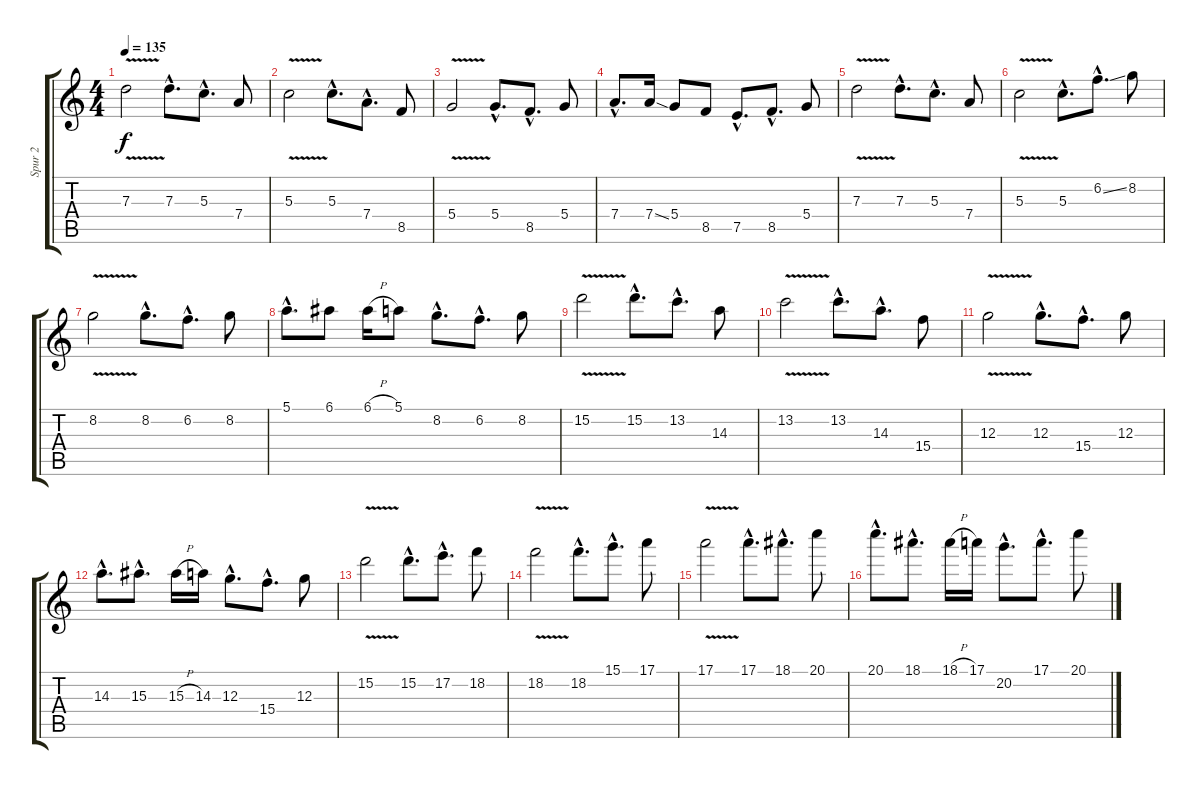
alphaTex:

\track ("Spur 2" "Spur 2") {instrument distortionguitar}
\staff {score tabs}
\tuning (E4 B3 G3 D3 A2 E2) {hide}
\ts (4 4)
\tempo 135
\clef g2
\ks c
7.3{v}.2{dy f} 7.3{hac}.8{d} 5.3{hac}.8{d} 7.4.8 |
5.3{v}.2 5.3{hac}.8{d} 7.4{hac}.8{d} 8.5.8 |
5.4{v}.2 5.4{hac}.8{d} 8.5{hac}.8{d} 5.4.8 |
7.4{hac}.8{d} 7.4{ss}.16 5.4.8 8.5.8 7.5{hac}.8{d} 8.5{hac}.8{d} 5.4.8 |
7.3{v}.2 7.3{hac}.8{d} 5.3{hac}.8{d} 7.4.8 |
5.3{v}.2 5.3{hac}.8{d} 6.2{ss hac}.8{d} 8.2.8 |
8.2{v}.2 8.2{hac}.8{d} 6.2{hac}.8{d} 8.2.8 |
5.1{hac}.8{d} 6.1.8 6.1{h}.16 5.1.8 8.2{hac}.8{d} 6.2{hac}.8{d} 8.2.8 |
15.2{v}.2 15.2{hac}.8{d} 13.2{hac}.8{d} 14.3.8 |
13.2{v}.2 13.2{hac}.8{d} 14.3{hac}.8{d} 15.4.8 |
12.3{v}.2 12.3{hac}.8{d} 15.4{hac}.8{d} 12.3.8 |
14.3{hac}.8{d} 15.3{hac}.8{d} 15.3{h}.16 14.3.16 12.3{hac}.8{d} 15.4{hac}.8{d} 12.3.8 |
15.2{v}.2 15.2{hac}.8{d} 17.2{hac}.8{d} 18.2.8 |
18.2{v}.2 18.2{hac}.8{d} 15.1{hac}.8{d} 17.1.8 |
17.1{v}.2 17.1{hac}.8{d} 18.1{hac}.8{d} 20.1.8 |
20.1{hac}.8{d} 18.1{hac}.8{d} 18.1{h}.16 17.1.16 20.2{hac}.8{d} 17.1{hac}.8{d} 20.1.8
